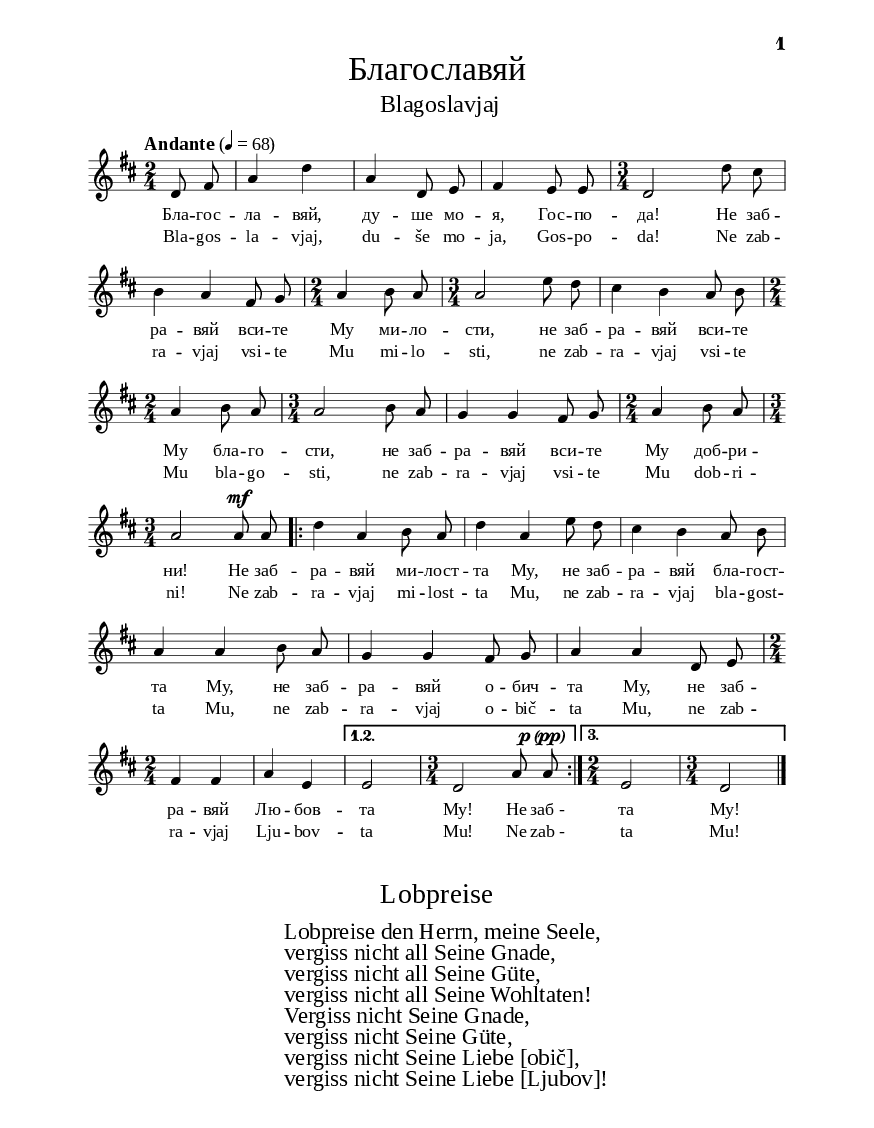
\version "2.24.3"

% include paper part and global functions
\include "include/globals.ily"

\bookpart {
  \label #'ref024
  \tocItem \markup "Благославяй – Blagoslavjaj"
  \include "include/bookpart-paper.ily"
  \score {
    \include "include/score-layout.ily"

    \new Voice \absolute {
      \clef treble
      \key d \major
      \time 2/4
      \tempoFunc "Andante" 4 "68"
      \autoBeamOff
      \partial 4

      d'8 fis'8 | a'4 d''4 | a'4 d'8 e'8 | fis'4 e'8 e'8  |
      \time 3/4  d'2 d''8 cis''8 | \break b'4 a'4 fis'8 g'8 | \time 2/4  a'4 b'8 a'8 | \time 3/4  a'2 e''8 d''8 |
      cis''4 b'4 a'8 b'8|  \break \time 2/4 a'4 b'8 a'8 | \time 3/4 a'2 b'8 a'8 |
      g'4 g'4 fis'8 g'8 | \time 2/4  a'4 b'8 a'8 | \break \time 3/4  a'2
      a'8^\mf a'8
      \repeat volta 3 {
        d''4 a'4 b'8 a'8 |  d''4 a'4 e''8 d''8 |  cis''4 b'4 a'8 b'8 \break |
        a'4 a'4 b'8 a'8 | g'4 g'4 fis'8 g'8 | a'4 a'4 d'8 e'8 \time 2/4 \break |
        fis'4 fis'4 | a'4  e'4 |
      } \alternative {
        {
          e'2  | \time 3/4 d'2 a'8  a'8^\markup {
            \center-align \concat {
              \dynamic p
              \normal-text { \bold { \italic " (" } }
              \dynamic pp
              \normal-text { \bold { \italic ")" } }
            }
          } |
        }
        { \time 2/4 e'2 | \time 3/4  d'2 \bar "|." }
      }
    }

    \addlyrics {
      Бла -- гос --
      ла -- вяй, ду -- ше мо -- я, Гос -- по -- да!
      Не заб -- ра -- вяй вси -- те Му ми -- ло --
      сти, не заб -- ра -- вяй вси -- те Му бла -- го
      -- сти, не заб -- ра -- вяй вси -- те Му доб --
      ри -- ни! Не заб -- ра -- вяй ми -- лост -- та
      Му, не заб -- ра -- вяй бла -- гост -- та Му, не
      заб -- ра -- вяй о -- бич -- та Му, не заб -- ра
      -- вяй Лю -- бов -- та Му! Не "заб -" та Му!
    }

    \addlyrics {
      Bla -- gos --
      la -- vjaj, du -- še mo -- ja, Gos -- po -- da!
      Ne zab -- ra -- vjaj vsi -- te Mu mi -- lo --
      sti, ne zab -- ra -- vjaj vsi -- te Mu bla -- go
      -- sti, ne zab -- ra -- vjaj vsi -- te Mu dob --
      ri -- ni! Ne zab -- ra -- vjaj mi -- lost -- ta
      Mu, ne zab -- ra -- vjaj bla -- gost -- ta Mu, ne
      zab -- ra -- vjaj o -- bič -- ta Mu, ne zab -- ra
      -- vjaj Lju -- bov -- ta Mu! Ne "zab -" ta Mu!
    }


    \header {
      title = \titleFunc "Благославяй" " Blagoslavjaj"
    }

    \midi{}

  } % score



  \markup \empty-two
  % include foreign translation(s) of the song
  \version "2.24.4"

\markup \fill-line { \fontsize #deTitleFontSize "Lobpreise" }
\markup \null
\markup \null
\markup \abs-fontsize #11 {
  \fill-line {
  \override #`(baseline-skip . ,deCoupletBaselineSkip)

  \column {
    \line {
      \bold "  "
      \column {
       "Lobpreise den Herrn, meine Seele,"
       "vergiss nicht all Seine Gnade,"
       "vergiss nicht all Seine Güte,"
       "vergiss nicht all Seine Wohltaten!"
       "Vergiss nicht Seine Gnade,"
       "vergiss nicht Seine Güte,"
       "vergiss nicht Seine Liebe [obič],"
       "vergiss nicht Seine Liebe [Ljubov]!"
      }
    }
  }
  }
}


} % bookpart
